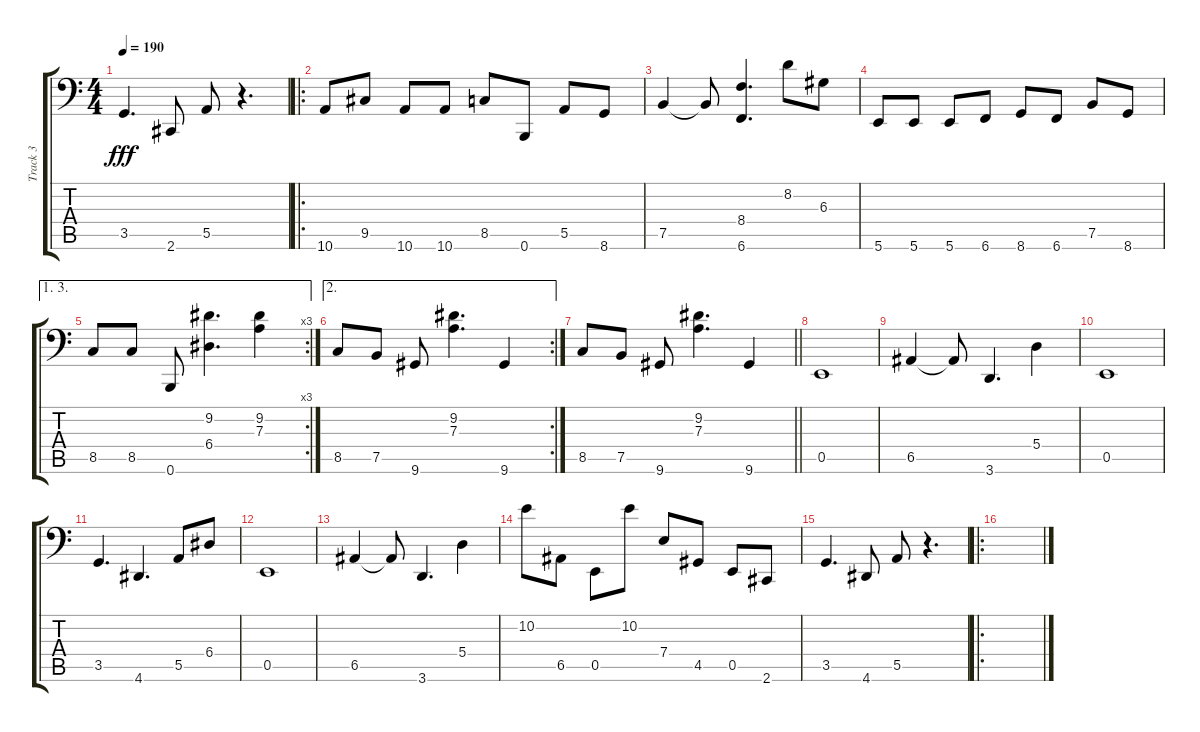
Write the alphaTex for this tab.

\track ("Track 3" "Track 3") {instrument slapbass1}
\staff {score tabs}
\tuning (B2 Gb2 D2 A1 E1 B0) {hide}
\ts (4 4)
\tempo 190
\clef f4
\ks c
3.5.4{d dy fff} 2.6.8 5.5.8 r.4{d} |
\ro
10.6.8 9.5.8 10.6.8 10.6.8 8.5.8 0.6.8 5.5.8 8.6.8 |
7.5.4 7.5{t}.8 (8.4 6.6).4{d} 8.2.8 6.3.8 |
5.6.8 5.6.8 5.6.8 6.6.8 8.6.8 6.6.8 7.5.8 8.6.8 |
\ae (1 3)
\rc 3
8.5.8 8.5.8 0.6.8 (9.2 6.4).4{d} (9.2 7.3).4 |
\ae 2
\rc 2
8.5.8 7.5.8 9.6.8 (9.2 7.3).4{d} 9.6.4 |
\barLineRight lightlight
8.5.8 7.5.8 9.6.8 (9.2 7.3).4{d} 9.6.4 |
0.5.1 |
6.5.4 6.5{t}.8 3.6.4{d} 5.4.4 |
0.5.1 |
3.5.4{d} 4.6.4{d} 5.5.8 6.4.8 |
0.5.1 |
6.5.4 6.5{t}.8 3.6.4{d} 5.4.4 |
10.2.8 6.5.8 0.5.8 10.2.8 7.4.8 4.5.8 0.5.8 2.6.8 |
3.5.4{d} 4.6.8 5.5.8 r.4{d} |
\ro
